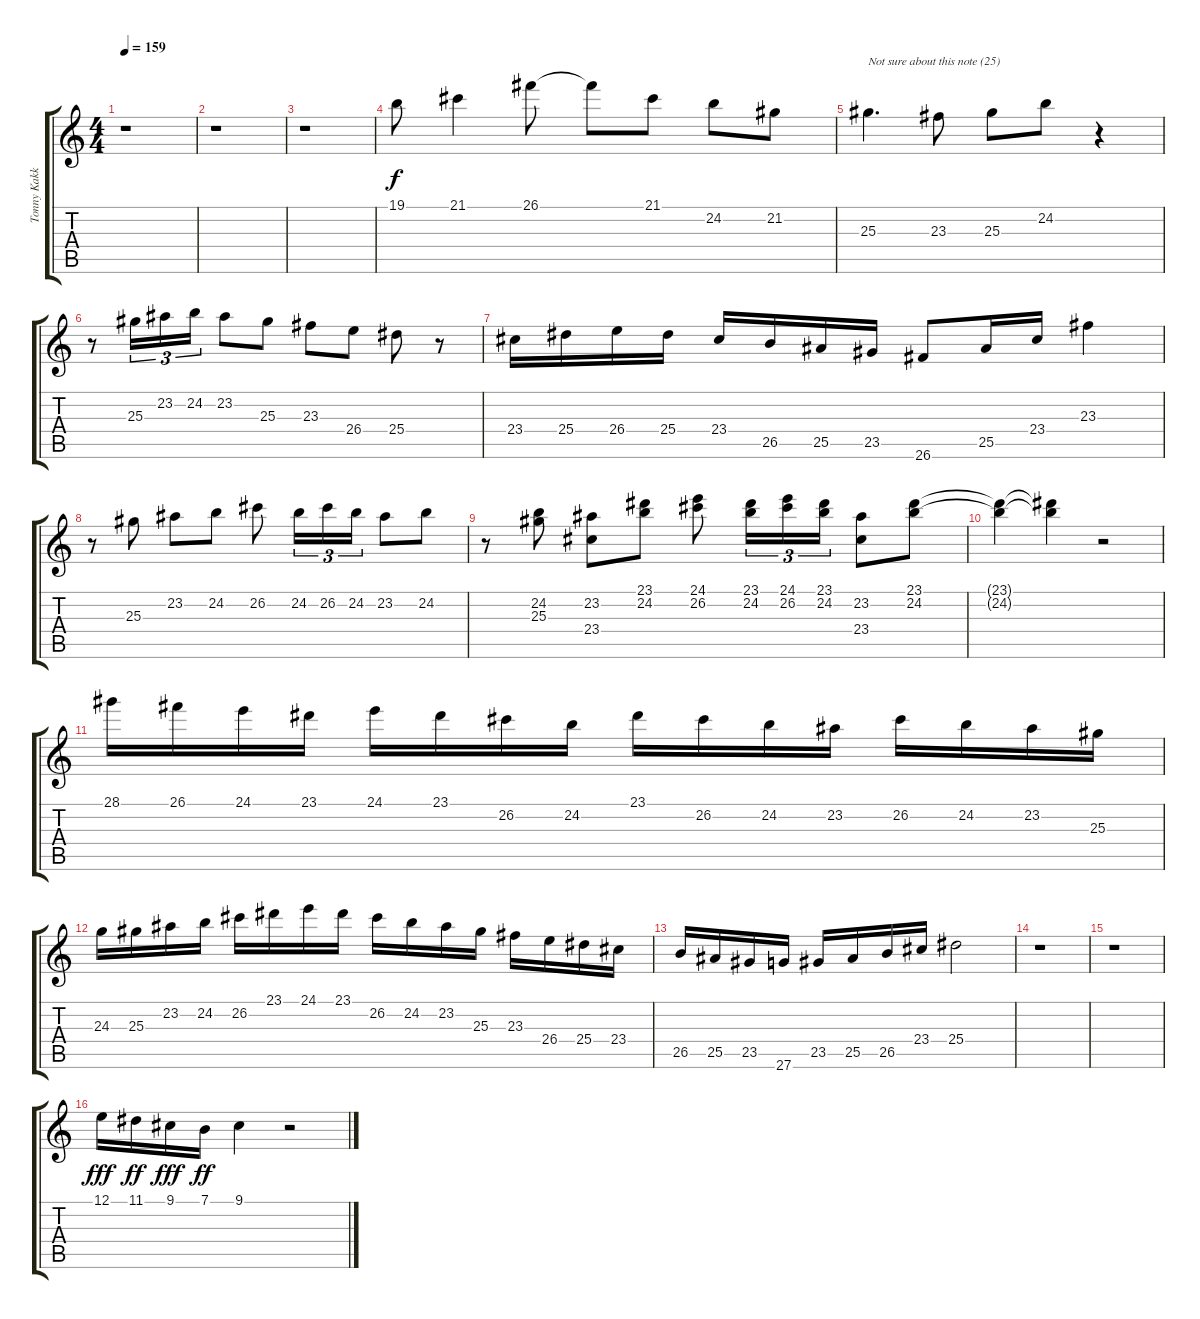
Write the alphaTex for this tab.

\track ("Tonny Kakko" "Tonny Kakk") {instrument acousticgrandpiano}
\staff {score tabs}
\tuning (E4 B3 G3 D3 A2 E2) {hide}
\ts (4 4)
\tempo 159
\clef g2
\ks c
r.1{dy f} |
r.1 |
r.1 |
19.1.8{instrument lead1square} 21.1.4 26.1.8 26.1{t}.8 21.1.8 24.2.8 21.2.8 |
25.3.4{d txt "Not sure about this note (25)"} 23.3.8 25.3.8 24.2.8 r.4 |
r.8 25.3.16{tu (3 2)} 23.2.16{tu (3 2)} 24.2.16{tu (3 2)} 23.2.8 25.3.8 23.3.8 26.4.8 25.4.8 r.8 |
23.4.16{instrument lead1square} 25.4.16 26.4.16 25.4.16 23.4.16 26.5.16 25.5.16 23.5.16 26.6.8 25.5.16 23.4.16 23.3.4 |
r.8 25.3.8 23.2.8 24.2.8 26.2.8 24.2.16{tu (3 2)} 26.2.16{tu (3 2)} 24.2.16{tu (3 2)} 23.2.8 24.2.8 |
r.8 (24.2 25.3).8 (23.2 23.4).8 (23.1 24.2).8 (24.1 26.2).8 (23.1 24.2).16{tu (3 2)} (24.1 26.2).16{tu (3 2)} (23.1 24.2).16{tu (3 2)} (23.2 23.4).8 (23.1 24.2).8 |
(23.1{t} 24.2{t}).4 (23.1{t} 24.2{t}).4 r.2 |
28.1.16 26.1.16 24.1.16 23.1.16 24.1.16 23.1.16 26.2.16 24.2.16 23.1.16 26.2.16 24.2.16 23.2.16 26.2.16 24.2.16 23.2.16 25.3.16 |
24.3.16 25.3.16 23.2.16 24.2.16 26.2.16 23.1.16 24.1.16 23.1.16 26.2.16 24.2.16 23.2.16 25.3.16 23.3.16 26.4.16 25.4.16 23.4.16 |
26.5.16 25.5.16 23.5.16 27.6.16 23.5.16 25.5.16 26.5.16 23.4.16 25.4.2 |
r.1 |
r.1 |
12.1.16{dy fff} 11.1.16{dy ff} 9.1.16{dy fff} 7.1.16{dy ff} 9.1.4 r.2
